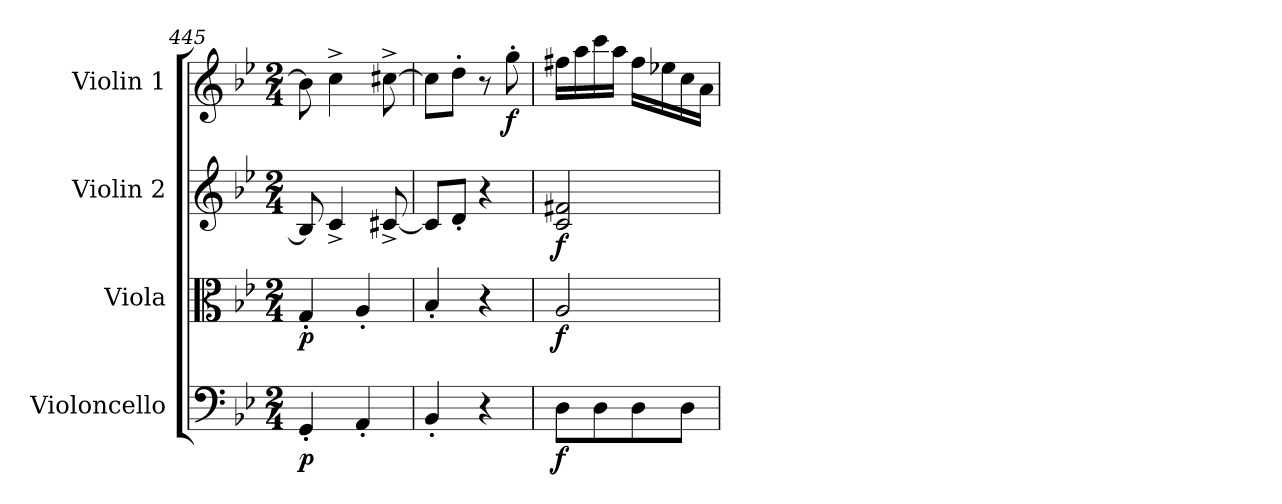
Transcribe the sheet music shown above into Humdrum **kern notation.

**kern	**dynam	**kern	**dynam	**kern	**dynam	**kern	**dynam
*part4	*part4	*part3	*part3	*part2	*part2	*part1	*part1
*staff4	*staff4	*staff3	*staff3	*staff2	*staff2	*staff1	*staff1
*I"Violoncello	*	*I"Viola	*	*I"Violin 2	*	*I"Violin 1	*
*I'Vc	*	*I'Vla	*	*I'Vln	*	*I'Vln	*
*clefF4	*	*clefC3	*	*clefG2	*	*clefG2	*
*k[b-e-]	*	*k[b-e-]	*	*k[b-e-]	*	*k[b-e-]	*
*M2/4	*	*M2/4	*	*M2/4	*	*M2/4	*
=445	=445	=445	=445	=445	=445	=445	=445
!	!LO:DY:b	!	!LO:DY:b	!	!	!	!
4GG'/	p	4G'/	p	8B-/]	.	8b-\]	.
.	.	.	.	4c^/	.	4cc^\	.
4AA'/	.	4A'/	.	.	.	.	.
.	.	.	.	[8c#X^/	.	[8cc#X^\	.
=446	=446	=446	=446	=446	=446	=446	=446
4BB-'/	.	4B-'/	.	8c#/L]	.	8cc#\L]	.
.	.	.	.	8d'/J	.	8dd'\J	.
4r	.	4r	.	4r	.	8r	.
!	!	!	!	!	!	!	!LO:DY:b
.	.	.	.	.	.	8gg'\	f
=447	=447	=447	=447	=447	=447	=447	=447
!	!LO:DY:b	!	!LO:DY:b	!	!LO:DY:b	!	!
8D\L	f	2A/	f	2c/ 2f#X/	f	16ff#X\LL	.
.	.	.	.	.	.	16aa\	.
8D\	.	.	.	.	.	16ccc\	.
.	.	.	.	.	.	16aa\JJ	.
8D\	.	.	.	.	.	16ff#\LL	.
.	.	.	.	.	.	16ee-X\	.
8D\J	.	.	.	.	.	16cc\	.
.	.	.	.	.	.	16a\JJ	.
=	=	=	=	=	=	=	=
*-	*-	*-	*-	*-	*-	*-	*-
